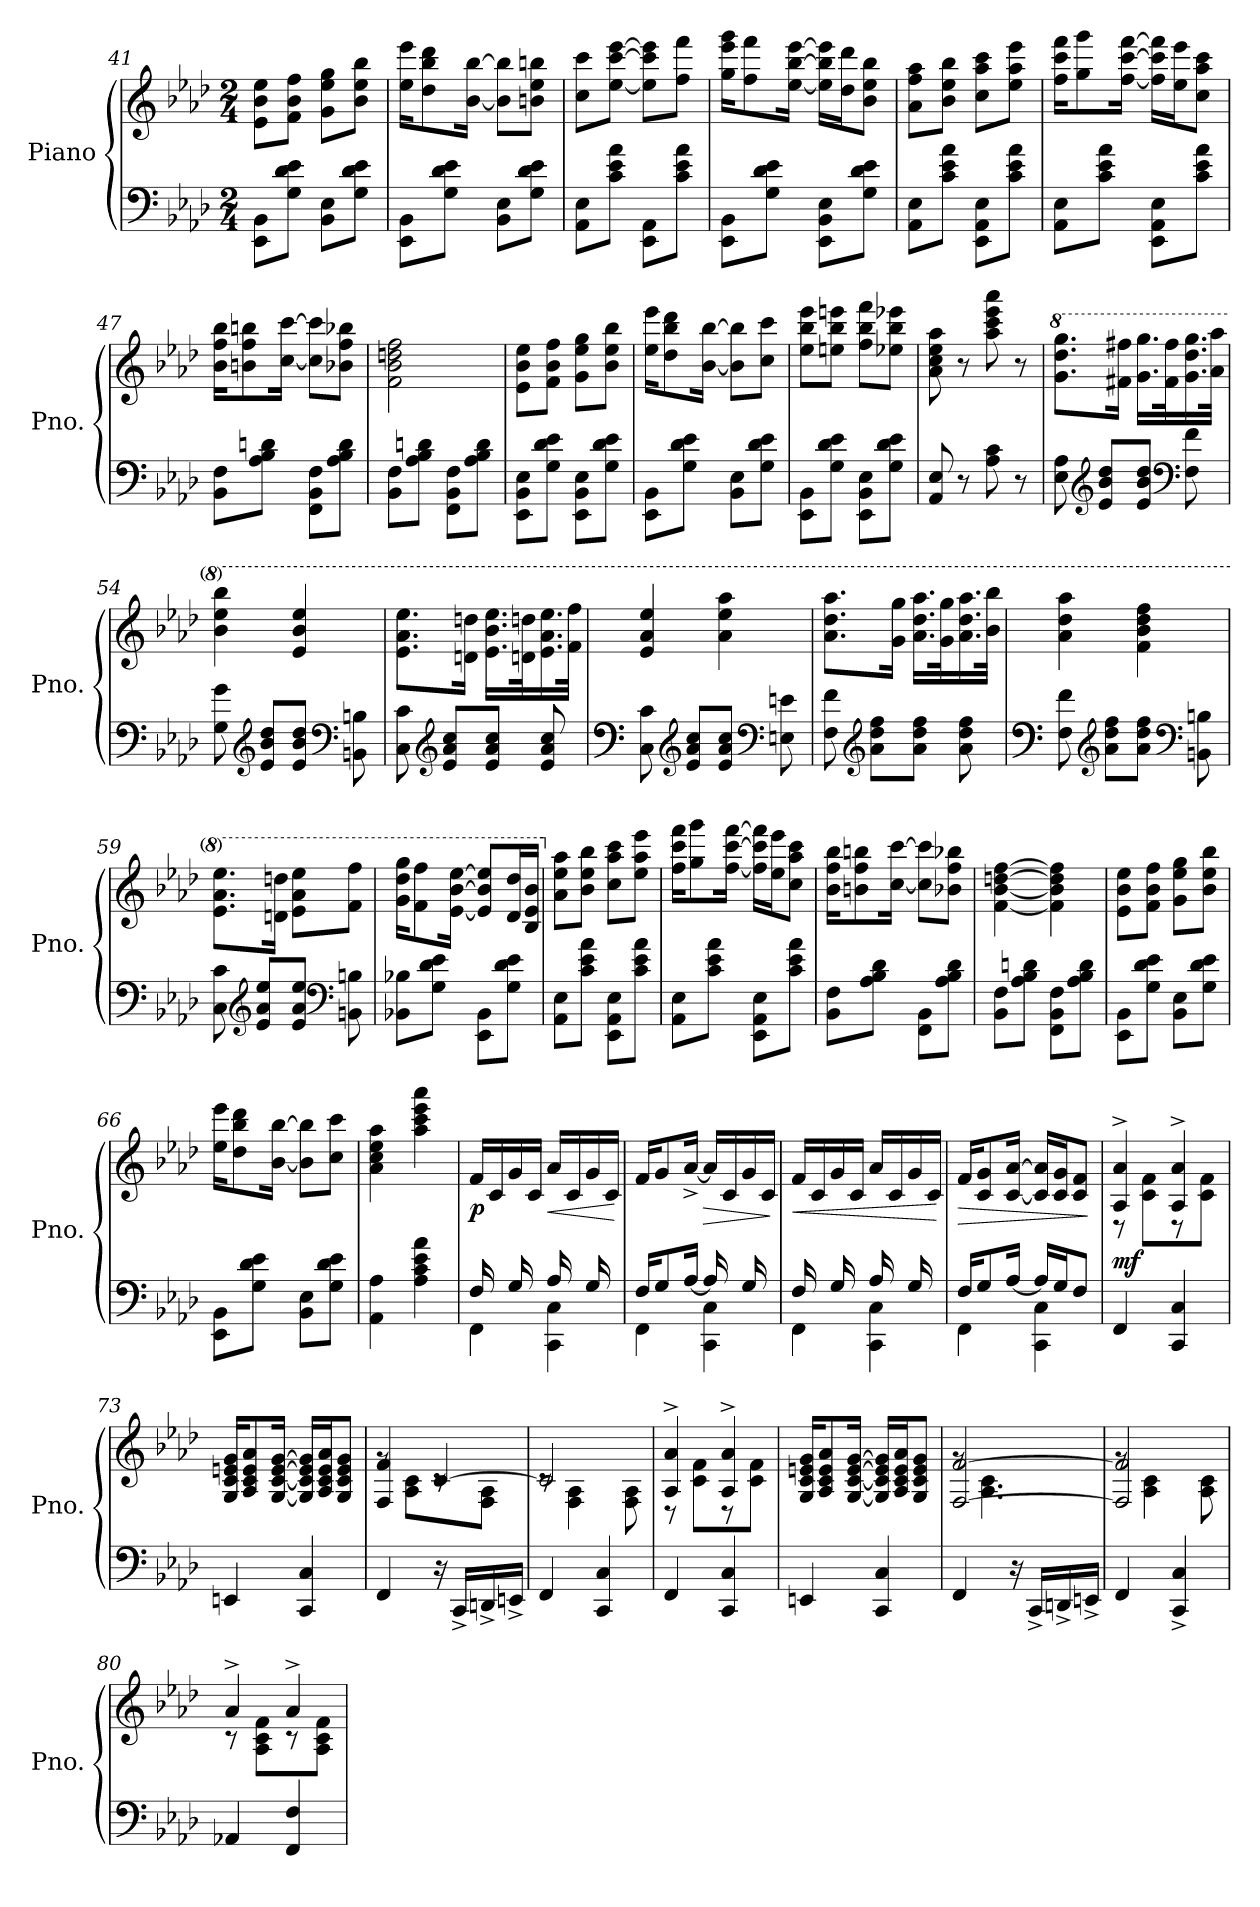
**kern	**kern	**dynam
*part1	*part1	*part1
*staff2	*staff1	*staff1/2
*I"Piano	*	*
*I'Pno.	*	*
!!LO:LB:g=z
*clefF4	*clefG2	*
*k[b-e-a-d-]	*k[b-e-a-d-]	*
*M2/4	*M2/4	*
=41	=41	=41
8EE-\ 8BB-\L	8e-\ 8b-\ 8ee-\L	.
8G\ 8d-\ 8e-\J	8f\ 8b-\ 8ff\J	.
8BB-\ 8E-\L	8g\ 8ee-\ 8gg\L	.
8G\ 8d-\ 8e-\J	8b-\ 8ee-\ 8bb-\J	.
=42	=42	=42
8EE-\ 8BB-\L	16ee-\ 16eee-\KL	.
.	8dd-\ 8bb-\ 8ddd-\	.
8G\ 8d-\ 8e-\J	.	.
.	[16b-\ [16bb-\Jk	.
8BB-\ 8E-\L	8b-\] 8bb-\]L	.
8G\ 8d-\ 8e-\J	8bn\ 8ee-\ 8bbn\J	.
=43	=43	=43
8AA-\ 8E-\L	8cc\ 8ccc\L	.
8c\ 8e-\ 8a-\J	[8ee-\ [8ccc\ [8eee-\J	.
8EE-\ 8AA-\L	8ee-\] 8ccc\] 8eee-\]L	.
8c\ 8e-\ 8a-\J	8ff\ 8fff\J	.
=44	=44	=44
8EE-\ 8BB-\L	16gg\ 16eee-\ 16ggg\KL	.
.	8ff\ 8fff\	.
8G\ 8d-\ 8e-\J	.	.
.	[16ee-\ [16bb-\ [16eee-\Jk	.
8EE-\ 8BB-\ 8E-\L	16ee-\] 16bb-\] 16eee-\]LL	.
.	16dd-\ 16ddd-\J	.
8G\ 8d-\ 8e-\J	8b-\ 8ee-\ 8bb-\J	.
=45	=45	=45
8AA-\ 8E-\L	8a-\ 8ff\ 8aa-\L	.
8c\ 8e-\ 8a-\J	8b-\ 8ee-\ 8bb-\J	.
8EE-\ 8AA-\ 8E-\L	8cc\ 8aa-\ 8ccc\L	.
8c\ 8e-\ 8a-\J	8ee-\ 8aa-\ 8eee-\J	.
=46	=46	=46
8AA-\ 8E-\L	16ff\ 16ccc\ 16fff\KL	.
.	8gg\ 8ggg\	.
8c\ 8e-\ 8a-\J	.	.
.	[16ff\ [16ccc\ [16fff\Jk	.
8EE-\ 8AA-\ 8E-\L	16ff\] 16ccc\] 16fff\]LL	.
.	16ee-\ 16eee-\J	.
8c\ 8e-\ 8a-\J	8cc\ 8aa-\ 8ccc\J	.
!!LO:LB:g=z
=47	=47	=47
8BB-\ 8F\L	16b-\ 16ff\ 16bb-\KL	.
.	8bn\ 8ff\ 8bbn\	.
8A-\ 8B-\ 8dn\J	.	.
.	[16cc\ [16ccc\Jk	.
8FF\ 8BB-\ 8F\L	8cc\] 8ccc\]L	.
8A-\ 8B-\ 8d\J	8b-X\ 8ff\ 8bb-X\J	.
=48	=48	=48
8BB-\ 8F\L	2f\ 2b-\ 2ddn\ 2ff\	.
8A-\ 8B-\ 8dn\J	.	.
8FF\ 8BB-\ 8F\L	.	.
8A-\ 8B-\ 8d\J	.	.
=49	=49	=49
8EE-\ 8BB-\ 8E-\L	8e-\ 8b-\ 8ee-\L	.
8G\ 8d-\ 8e-\J	8f\ 8b-\ 8ff\J	.
8EE-\ 8BB-\ 8E-\L	8g\ 8ee-\ 8gg\L	.
8G\ 8d-\ 8e-\J	8b-\ 8ee-\ 8bb-\J	.
=50	=50	=50
8EE-\ 8BB-\L	16ee-\ 16eee-\KL	.
.	8dd-\ 8bb-\ 8ddd-\	.
8G\ 8d-\ 8e-\J	.	.
.	[16b-\ [16bb-\Jk	.
8BB-\ 8E-\L	8b-\] 8bb-\]L	.
8G\ 8d-\ 8e-\J	8cc\ 8ccc\J	.
=51	=51	=51
8EE-\ 8BB-\L	8ee-\ 8bb-\ 8eee-\L	.
8G\ 8d-\ 8e-\J	8een\ 8bb-\ 8eeen\J	.
8EE-\ 8BB-\ 8E-\L	8ff\ 8bb-\ 8fff\L	.
8G\ 8d-\ 8e-\J	8ee-X\ 8bb-\ 8eee-X\J	.
=52	=52	=52
8AA-/ 8E-/	8a-\ 8cc\ 8ee-\ 8aa-\	.
8r	8r	.
8A-\ 8c\	8aa-\ 8ccc\ 8eee-\ 8aaa-\	.
8r	8r	.
!!LO:LB:g=z
=53	=53	=53
*	*8va	*
8E-\ 8A-\	8.gg\ 8.ddd-\ 8.ggg\L	.
*clefG2	*	*
8e-/ 8b-/ 8dd-/L	.	.
.	16ff#X\ 16fff#X\Jk	.
8e-/ 8b-/ 8dd-/J	16.gg\ 16.ggg\LL	.
.	32ff#\ 32fff#\K	.
*clefF4	*	*
8F\ 8f\	16.gg\ 16.ddd-\ 16.ggg\	.
.	32aa-\ 32aaa-\JJk	.
=54	=54	=54
8G\ 8g\	4bb-\ 4eee-\ 4bbb-\	.
*clefG2	*	*
8e-/ 8b-/ 8dd-/L	.	.
8e-/ 8b-/ 8dd-/J	4ee-/ 4bb-/ 4eee-/	.
*clefF4	*	*
8BBn\ 8Bn\	.	.
=55	=55	=55
8C\ 8c\	8.ee-\ 8.aa-\ 8.eee-\L	.
*clefG2	*	*
8e-/ 8a-/ 8cc/L	.	.
.	16ddn\ 16dddn\Jk	.
8e-/ 8a-/ 8cc/J	16.ee-\ 16.bb-\ 16.eee-\LL	.
.	32ddn\ 32dddn\K	.
8e-/ 8a-/ 8cc/	16.ee-\ 16.aa-\ 16.eee-\	.
.	32ff\ 32fff\JJk	.
=56	=56	=56
*clefF4	*	*
8C\ 8c\	4ee-/ 4aa-/ 4eee-/	.
*clefG2	*	*
8e-/ 8a-/ 8cc/L	.	.
8e-/ 8a-/ 8cc/J	4aa-\ 4eee-\ 4aaa-\	.
*clefF4	*	*
8En\ 8en\	.	.
=57	=57	=57
8F\ 8f\	8.aa-\ 8.ddd-\ 8.aaa-\L	.
*clefG2	*	*
8a-\ 8dd-\ 8ff\L	.	.
.	16gg\ 16ggg\Jk	.
8a-\ 8dd-\ 8ff\J	16.aa-\ 16.ddd-\ 16.aaa-\LL	.
.	32gg\ 32ggg\K	.
8a-\ 8dd-\ 8ff\	16.aa-\ 16.ddd-\ 16.aaa-\	.
.	32bb-\ 32bbb-\JJk	.
!!LO:PB:g=z
=58	=58	=58
*clefF4	*	*
8F\ 8f\	4aa-\ 4ddd-\ 4aaa-\	.
*clefG2	*	*
8a-\ 8dd-\ 8ff\L	.	.
8a-\ 8dd-\ 8ff\J	4ff\ 4bb-\ 4ddd-\ 4fff\	.
*clefF4	*	*
8BBn\ 8Bn\	.	.
=59	=59	=59
8C\ 8c\	8.ee-\ 8.aa-\ 8.eee-\L	.
*clefG2	*	*
8e-/ 8a-/ 8ee-/L	.	.
.	16ddn\ 16dddn\Jk	.
8e-/ 8a-/ 8ee-/J	8ee-\ 8aa-\ 8eee-\L	.
*clefF4	*	*
8BBn\ 8Bn\	8ff\ 8fff\J	.
=60	=60	=60
8BB-X\ 8B-X\L	16gg\ 16ddd-\ 16ggg\KL	.
.	8ff\ 8fff\	.
8G\ 8d-\ 8e-\J	.	.
.	[16ee-\ [16bb-\ [16eee-\Jk	.
8EE-\ 8BB-\L	8ee-/] 8bb-/] 8eee-/]L	.
8G\ 8d-\ 8e-\J	16dd-/ 16ddd-/L	.
.	16b-/ 16ee-/ 16bb-/JJ	.
=61	=61	=61
*	*X8va	*
8AA-\ 8E-\L	8a-\ 8ee-\ 8aa-\L	.
8c\ 8e-\ 8a-\J	8b-\ 8ee-\ 8bb-\J	.
8EE-\ 8AA-\ 8E-\L	8cc\ 8aa-\ 8ccc\L	.
8c\ 8e-\ 8a-\J	8ee-\ 8aa-\ 8eee-\J	.
=62	=62	=62
8AA-\ 8E-\L	16ff\ 16ccc\ 16fff\KL	.
.	8gg\ 8ggg\	.
8c\ 8e-\ 8a-\J	.	.
.	[16ff\ [16ccc\ [16fff\Jk	.
8EE-\ 8AA-\ 8E-\L	16ff\] 16ccc\] 16fff\]LL	.
.	16ee-\ 16eee-\J	.
8c\ 8e-\ 8a-\J	8cc\ 8aa-\ 8ccc\J	.
!!LO:LB:g=z
=63	=63	=63
8BB-\ 8F\L	16b-\ 16ff\ 16bb-\KL	.
.	8bn\ 8ff\ 8bbn\	.
8A-\ 8B-\ 8d-\J	.	.
.	[16cc\ [16ccc\Jk	.
8FF\ 8BB-\L	8cc\] 8ccc\]L	.
8A-\ 8B-\ 8d-\J	8b-X\ 8ff\ 8bb-X\J	.
=64	=64	=64
8BB-\ 8F\L	[4f\ [4b-\ [4ddn\ [4ff\	.
8A-\ 8B-\ 8dn\J	.	.
8FF\ 8BB-\ 8F\L	4f\] 4b-\] 4dd\] 4ff\]	.
8A-\ 8B-\ 8d\J	.	.
=65	=65	=65
8EE-\ 8BB-\L	8e-\ 8b-\ 8ee-\L	.
8G\ 8d-\ 8e-\J	8f\ 8b-\ 8ff\J	.
8BB-\ 8E-\L	8g\ 8ee-\ 8gg\L	.
8G\ 8d-\ 8e-\J	8b-\ 8ee-\ 8bb-\J	.
=66	=66	=66
8EE-\ 8BB-\L	16ee-\ 16eee-\KL	.
.	8dd-\ 8bb-\ 8ddd-\	.
8G\ 8d-\ 8e-\J	.	.
.	[16b-\ [16bb-\Jk	.
8BB-\ 8E-\L	8b-\] 8bb-\]L	.
8G\ 8d-\ 8e-\J	8cc\ 8ccc\J	.
=67	=67	=67
4AA-\ 4A-\	4a-\ 4cc\ 4ee-\ 4aa-\	.
4A-\ 4c\ 4e-\ 4a-\	4aa-\ 4ccc\ 4eee-\ 4aaa-\	.
!!LO:LB:g=z
=68	=68	=68
*^	*	*
!	!	!	!LO:DY:b
4FF\	16F/	16f/LL	p
.	16ryy	16c/	.
.	16G/	16g/	.
.	16ryy	16c/JJ	.
!	!	!	!LO:HP:b
4CC\ 4C\	16A-/	16a-/LL	<
.	16ryy	16c/	.
.	16G/	16g/	.
.	16ryy	16c/JJ	.
*v	*v	*	*
.	.	[
=69	=69	=69
*^	*	*
4FF\	16F/KL	16f/KL	.
.	8G/	8g/	.
.	[16A-/Jk	[16a-^/Jk	.
!	!	!	!LO:HP:b
4CC\ 4C\	16A-/]	16a-/LL]	>
.	16ryy	16c/	.
.	16G/	16g/	.
.	16ryy	16c/JJ	.
*v	*v	*	*
.	.	]
=70	=70	=70
*^	*	*
!	!	!	!LO:HP:b
4FF\	16F/	16f/LL	<
.	16ryy	16c/	.
.	16G/	16g/	.
.	16ryy	16c/JJ	.
4CC\ 4C\	16A-/	16a-/LL	.
.	16ryy	16c/	.
.	16G/	16g/	.
.	16ryy	16c/JJ	.
*v	*v	*	*
.	.	[
=71	=71	=71
*^	*	*
!	!	!	!LO:HP:b
4FF\	16F/KL	16f/KL	>
.	8G/	8c/ 8g/	.
.	[16A-/Jk	[16c/ [16a-/Jk	.
4CC\ 4C\	16A-/LL]	16c/] 16a-/]LL	.
.	16G/J	16c/ 16g/J	.
.	8F/J	8c/ 8f/J	.
*v	*v	*	*
.	.	]
=72	=72	=72
*	*^	*
!	!	!	!LO:DY:b
4FF/	4A-/^ 4a-/^	8r	mf
.	.	8c\ 8f\L	.
4CC/ 4C/	4A-/^ 4a-/^	8r	.
.	.	8c\ 8f\J	.
*	*v	*v	*
=73	=73	=73
4EEn/	16G/ 16c/ 16en/ 16g/KL	.
.	8A-/ 8c/ 8e/ 8a-/	.
.	[16G/ [16c/ [16e/ [16g/Jk	.
4CC/ 4C/	16G/] 16c/] 16e/] 16g/]LL	.
.	16A-/ 16c/ 16e/ 16a-/J	.
.	8G/ 8c/ 8e/ 8g/J	.
!!LO:LB:g=z
=74	=74	=74
*	*^	*
4FF/	4F/ 4f/	8rg	.
.	.	8A-\ 8c\L	.
16r	[4c/	8rc	.
16CC^/LL	.	.	.
16DDn^/	.	8F\ 8A-\J	.
16EEn^/JJ	.	.	.
=75	=75	=75	=75
4FF/	2c/]	8rc	.
.	.	4F\ 4A-\	.
4CC/ 4C/	.	.	.
.	.	8F\ 8A-\	.
=76	=76	=76	=76
4FF/	4A-/^ 4a-/^	8r	.
.	.	8c\ 8f\L	.
4CC/ 4C/	4A-/^ 4a-/^	8r	.
.	.	8c\ 8f\J	.
*	*v	*v	*
=77	=77	=77
4EEn/	16G/ 16c/ 16en/ 16g/KL	.
.	8A-/ 8c/ 8e/ 8a-/	.
.	[16G/ [16c/ [16e/ [16g/Jk	.
4CC/ 4C/	16G/] 16c/] 16e/] 16g/]LL	.
.	16A-/ 16c/ 16e/ 16a-/J	.
.	8G/ 8c/ 8e/ 8g/J	.
=78	=78	=78
*	*^	*
4FF/	[2F/ [2f/	8rg	.
.	.	4.A-\ 4.c\	.
16r	.	.	.
16CC^/LL	.	.	.
16DDn^/	.	.	.
16EEn^/JJ	.	.	.
!!LO:PB:g=z	!!
=79	=79	=79	=79
4FF/	2F/] 2f/]	8rg	.
.	.	4A-\ 4c\	.
4CC/^ 4C/^	.	.	.
.	.	8A-\ 8c\	.
=80	=80	=80	=80
4AA-X/	4a-^/	8r	.
.	.	8A-\ 8c\ 8f\L	.
4FF/ 4F/	4a-^/	8r	.
.	.	8A-\ 8c\ 8f\J	.
*	*v	*v	*
=	=	=
*-	*-	*-
